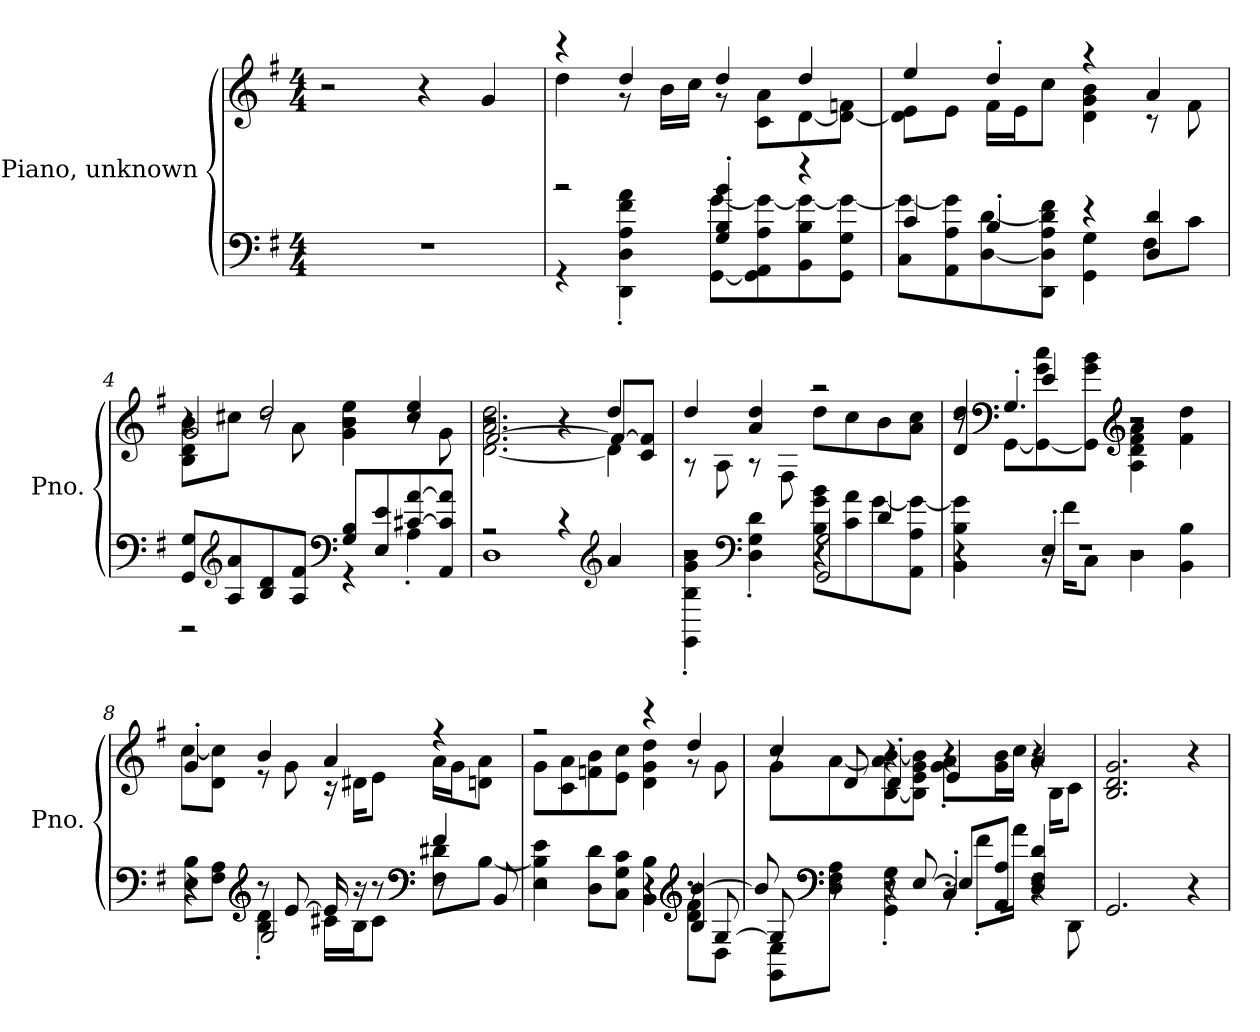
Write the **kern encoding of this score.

**kern	**kern
*part1	*part1
*staff2	*staff1
*I"Piano, unknown	*
*I'Pno.	*
*clefF4	*clefG2
*k[f#]	*k[f#]
*M4/4	*M4/4
*MM120	*MM120
=1	=1
1r	2r
.	4r
.	4g/
=2	=2
*^	*^
2r	4r	4r	4dd\
.	4DD\' 4D\' 4A\' 4f#\' 4a\'	4dd/	8r
.	.	.	16b\LL
.	.	.	16cc\JJ
4G/' 4B/' 4b/'	[8GG\ [8g\L	4dd/	8r
.	8GG\] 8AA\ 8A\ 8g\_	.	8c\ 8a\L
4r	8BB\ 8B\ 8g\_	4dd/	[8d\
.	8GG\ 8G\ 8g\_J	.	8d\_ 8fn\J
=3	=3	=3	=3
4c/	8C\ 8g\_L	4ee/	8d\] 8e\L
.	8AA\ 8A\ 8g\]	.	8e\J
4B'/	[8D\ [8d\	4dd'/	16f#\LL
.	.	.	16e\J
.	8DD\ 8D\] 8A\ 8d\] 8f#\J	.	8cc\J
4r	4GG\ 4G\	4r	4d\ 4g\ 4b\
4D/ 4d/	8F#\L	4a/	8r
.	8c\J	.	8f#\
=4	=4	=4	=4
*	*	*	*^
8GG/ 8G/L	2r	4r	8B\ 8d\ 8b\L	2g/
*clefG2	*	*	*	*
8A/ 8a/	.	.	8cc#X\J	.
8B/ 8d/	.	2dd/	8r	.
8A/ 8f#/J	.	.	8a\	.
*clefF4	*	*	*	*
8G/ 8B/L	4r	.	4g\ 4b\ 4ee\	2r
8E/ 8e/	.	.	.	.
[8c#X/ [8a/	4A'\	4cc#/ 4ee/	8r	.
8AA/ 8c#/] 8a/]J	.	.	8g\	.
!!LO:LB:g=z	!!	!!
=5	=5	=5	=5	=5
2r	1D	2r	[2.d\ 2.a\ 2.dd\	[2.f#/
4r	.	4r	.	.
*clefG2	*	*	*	*
4a/	.	4dd/	4d\]	8f#/L_
.	.	.	.	8c/ 8f#/]J
*	*	*	*v	*v
=6	=6	=6	=6
*	*^	*	*
2r	4GG\' 4B\' 4g\' 4b\'	2r	4dd/	8r
.	.	.	.	8A\
*clefF4	*	*	*	*
.	4D\' 4G\' 4d\'	.	4a/ 4dd/	8r
.	.	.	.	8F#\
4r	8B\ 8g\ 8b\L	2GG/ 2G/	2r	8dd\L
.	8c\ 8a\	.	.	8cc\
4d/	[8g\	.	.	8b\
.	8AA\ 8A\ 8g\_J	.	.	8a\ 8cc\J
=7	=7	=7	=7	=7
*	*	*	*	*^
1r	4BB\ 4B\ 4g\]	4r	4d/ 4dd/	8r	8r
*	*	*	*clefF4	*	*
.	.	.	.	[8GG\L	4.G'/
.	16r	4E'/	4e/	8GG\_ 8g\ 8cc\	.
.	16f#\KL	.	.	.	.
.	8C\J	.	.	8GG\] 8g\ 8b\J	.
*	*	*	*clefG2	*	*
.	4D\	2r	2r	4A\ 4d\ 4f#\ 4a\	2r
.	4BB\ 4B\	.	.	4f#\ 4dd\	.
*	*	*	*	*v	*v
!!LO:LB:g=z
=8	=8	=8	=8	=8
4r	8E\ 8B\L	4r	4g'/	[8cc\L
.	8F#\ 8A\J	.	.	8d\ 8cc\]J
*clefG2	*	*	*	*
8r	4B\' 4d\'	2G/	4b/	8r
[8e/	.	.	.	8g\
16e/]	16c#X\LL	.	4a/	16r
16r	16B\J	.	.	16d#X\KL
8r	8c#\J	.	.	8e\J
*clefF4	*	*	*	*
4f#/	8F#\ 8d#X\L	8r	4r	16a\LL
.	.	.	.	16g\J
.	[8B\J	8BB/	.	8dn\ 8a\J
=9	=9	=9	=9	=9
2r	4E\ 4B\] 4e\	2r	2r	8g\L
.	.	.	.	8c\ 8a\
.	8D\ 8d\L	.	.	8fn\ 8b\
.	8C\ 8G\ 8c\J	.	.	8e\ 8cc\J
4r	4BB\ 4B\	4r	4r	4d\ 4g\ 4dd\
*clefG2	*	*	*	*
8r	8d\ 8f#\L	4B/ [4b/	4dd/	8r
[8G/	8D\J	.	.	8g\
!!LO:LB:g=z
=10	=10	=10	=10	=10
*	*	*	*	*^
8G/]	8GG\ 8E\L	8b/]	4cc/	8g\L	8r
*clefF4	*	*	*	*	*
8r	8D\ 8F#\ 8A\J	8r	.	[8a\	8d/
4r	4GG\' 4G\'	8r	4r	[8B\ 8a\] [8b\	4d'/
.	.	[8E/	.	8B\] 8e\ 8g\ 8b\]J	.
4C'/	16r	8E/L]	4r	8g\' 8a\'L	4e/
.	8f#'\L	.	.	.	.
.	.	8AA/ 8A/J	.	16g\ 16b\L	.
.	16a\Jk	.	.	16cc\JJ	.
4r	8r	4D/ 4F#/ 4d/	4a/	16r	4r
.	.	.	.	16B\KL	.
.	8DD\	.	.	8c\J	.
*v	*v	*v	*	*	*
*	*v	*v	*v
=11	=11
2.GG/	2.B/ 2.d/ 2.g/
4r	4r
=	=
*-	*-
